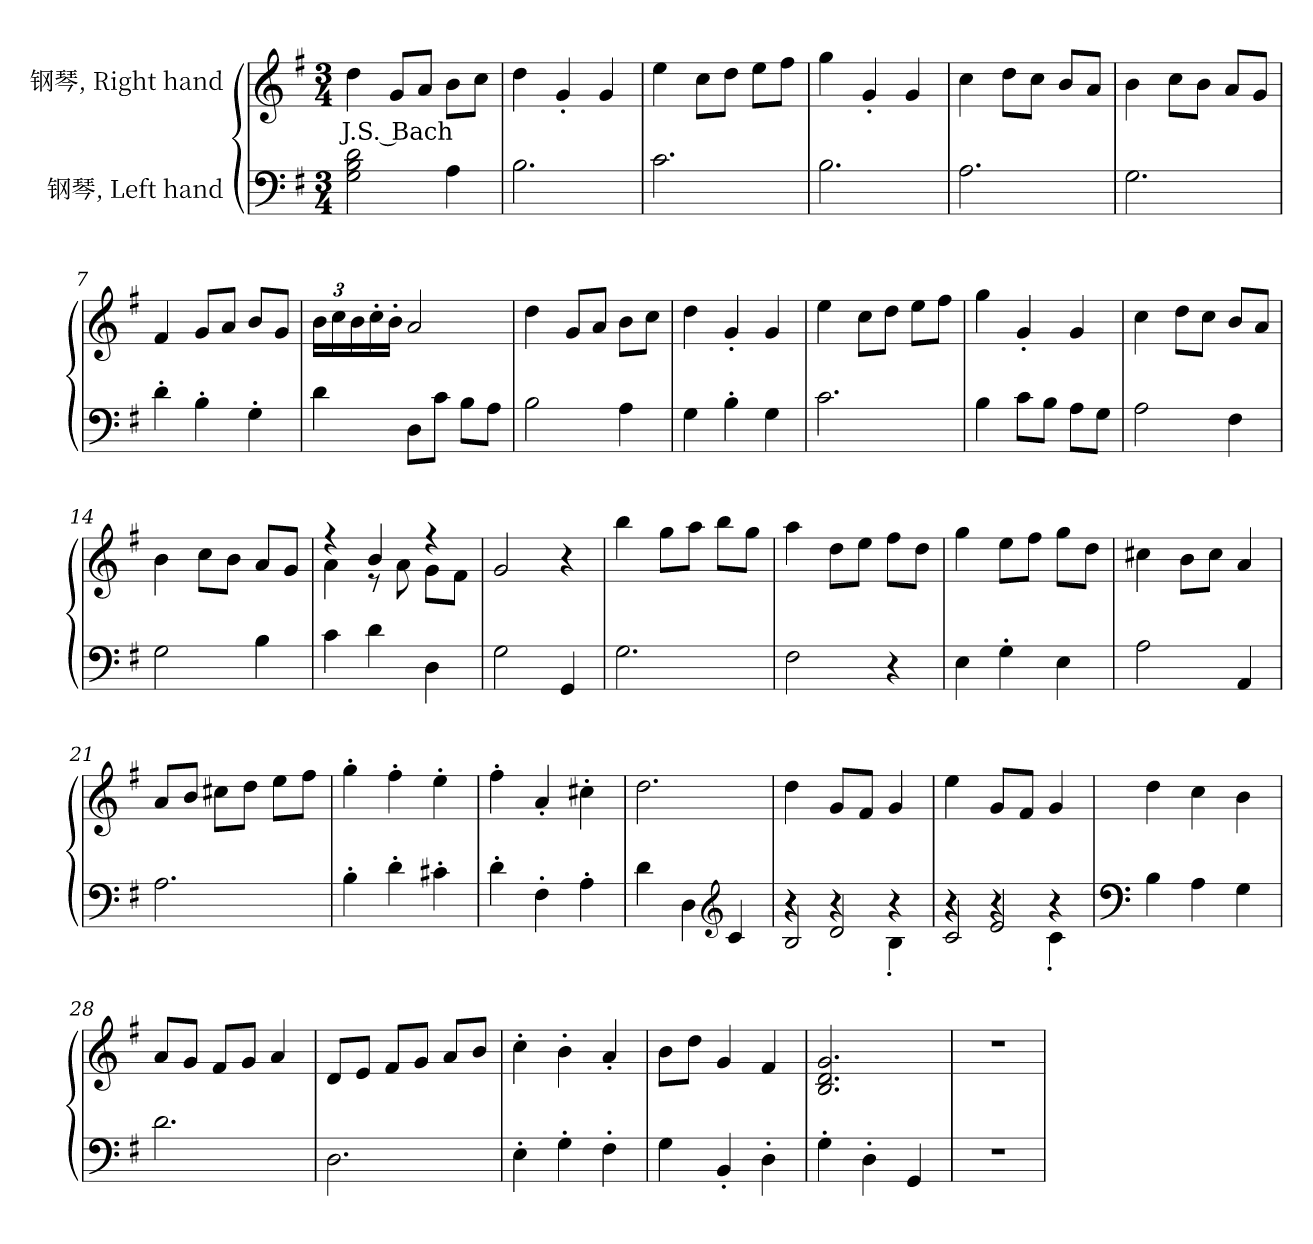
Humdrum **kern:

**kern	**kern	**text
*part2	*part1	*part1
*staff2	*staff1	*staff1
*I"钢琴, Left hand	*I"钢琴, Right hand	*
*clefF4	*clefG2	*
*k[f#]	*k[f#]	*
*M3/4	*M3/4	*
*MM150	*MM150	*
=1	=1	=1
2G\ 2B\ 2d\	4dd\	J.S. Bach
.	8g/L	.
.	8a/J	.
4A\	8b\L	.
.	8cc\J	.
=2	=2	=2
2.B\	4dd\	.
.	4g'/	.
.	4g/	.
=3	=3	=3
2.c\	4ee\	.
.	8cc\L	.
.	8dd\J	.
.	8ee\L	.
.	8ff#\J	.
=4	=4	=4
2.B\	4gg\	.
.	4g'/	.
.	4g/	.
=5	=5	=5
2.A\	4cc\	.
.	8dd\L	.
.	8cc\J	.
.	8b/L	.
.	8a/J	.
=6	=6	=6
2.G\	4b\	.
.	8cc\L	.
.	8b\J	.
.	8a/L	.
.	8g/J	.
!!LO:LB:g=z
=7	=7	=7
4d'\	4f#/	.
4B'\	8g/L	.
.	8a/J	.
4G'\	8b/L	.
.	8g/J	.
=8	=8	=8
*	*Xbrackettup	*
4d\	24b\LL	.
.	24cc\	.
.	24b\	.
.	16cc'\	.
.	16b'\JJ	.
8D\L	2a/	.
8c\J	.	.
8B\L	.	.
8A\J	.	.
=9	=9	=9
2B\	4dd\	.
.	8g/L	.
.	8a/J	.
4A\	8b\L	.
.	8cc\J	.
=10	=10	=10
4G\	4dd\	.
4B'\	4g'/	.
4G\	4g/	.
=11	=11	=11
2.c\	4ee\	.
.	8cc\L	.
.	8dd\J	.
.	8ee\L	.
.	8ff#\J	.
=12	=12	=12
4B\	4gg\	.
8c\L	4g'/	.
8B\J	.	.
8A\L	4g/	.
8G\J	.	.
=13	=13	=13
2A\	4cc\	.
.	8dd\L	.
.	8cc\J	.
4F#\	8b/L	.
.	8a/J	.
!!LO:LB:g=z
=14	=14	=14
2G\	4b\	.
.	8cc\L	.
.	8b\J	.
4B\	8a/L	.
.	8g/J	.
=15	=15	=15
*	*^	*
4c\	4r	4a\	.
4d\	4b/	8r	.
.	.	8a\	.
4D\	4r	8g\L	.
.	.	8f#\J	.
*	*v	*v	*
=16	=16	=16
2G\	2g/	.
*	*MM150	*
4GG/	4r	.
=17	=17	=17
2.G\	4bb\	.
.	8gg\L	.
.	8aa\J	.
.	8bb\L	.
.	8gg\J	.
=18	=18	=18
2F#\	4aa\	.
.	8dd\L	.
.	8ee\J	.
4r	8ff#\L	.
.	8dd\J	.
=19	=19	=19
4E\	4gg\	.
4G'\	8ee\L	.
.	8ff#\J	.
4E\	8gg\L	.
.	8dd\J	.
=20	=20	=20
2A\	4cc#X\	.
.	8b\L	.
.	8cc#\J	.
4AA/	4a/	.
!!LO:LB:g=z
=21	=21	=21
2.A\	8a/L	.
.	8b/J	.
.	8cc#X\L	.
.	8dd\J	.
.	8ee\L	.
.	8ff#\J	.
=22	=22	=22
4B'\	4gg'\	.
4d'\	4ff#'\	.
4c#X'\	4ee'\	.
=23	=23	=23
4d'\	4ff#'\	.
4F#'\	4a'/	.
4A'\	4cc#X'\	.
=24	=24	=24
4d\	2.dd\	.
4D\	.	.
*clefG2	*	*
4c/	.	.
=25	=25	=25
*^	*	*
*	*^	*	*
4r	4r	2B/	4dd\	.
2d/	4r	.	8g/L	.
.	.	.	8f#/J	.
.	4B'\	4r	4g/	.
=26	=26	=26	=26	=26
4r	4r	2c/	4ee\	.
2e/	4r	.	8g/L	.
.	.	.	8f#/J	.
.	4c'\	4r	4g/	.
*v	*v	*v	*	*
=27	=27	=27
*clefF4	*	*
4B\	4dd\	.
4A\	4cc\	.
4G\	4b\	.
!!LO:LB:g=z
=28	=28	=28
2.d\	8a/L	.
.	8g/J	.
.	8f#/L	.
.	8g/J	.
.	4a/	.
=29	=29	=29
2.D\	8d/L	.
.	8e/J	.
.	8f#/L	.
.	8g/J	.
.	8a/L	.
.	8b/J	.
=30	=30	=30
4E'\	4cc'\	.
4G'\	4b'\	.
4F#'\	4a'/	.
=31	=31	=31
4G\	8b\L	.
.	8dd\J	.
4BB'/	4g/	.
4D'\	4f#/	.
=32	=32	=32
4G'\	2.B/ 2.d/ 2.g/	.
4D'\	.	.
4GG/	.	.
=33	=33	=33
2.r	2.r	.
=	=	=
*-	*-	*-
